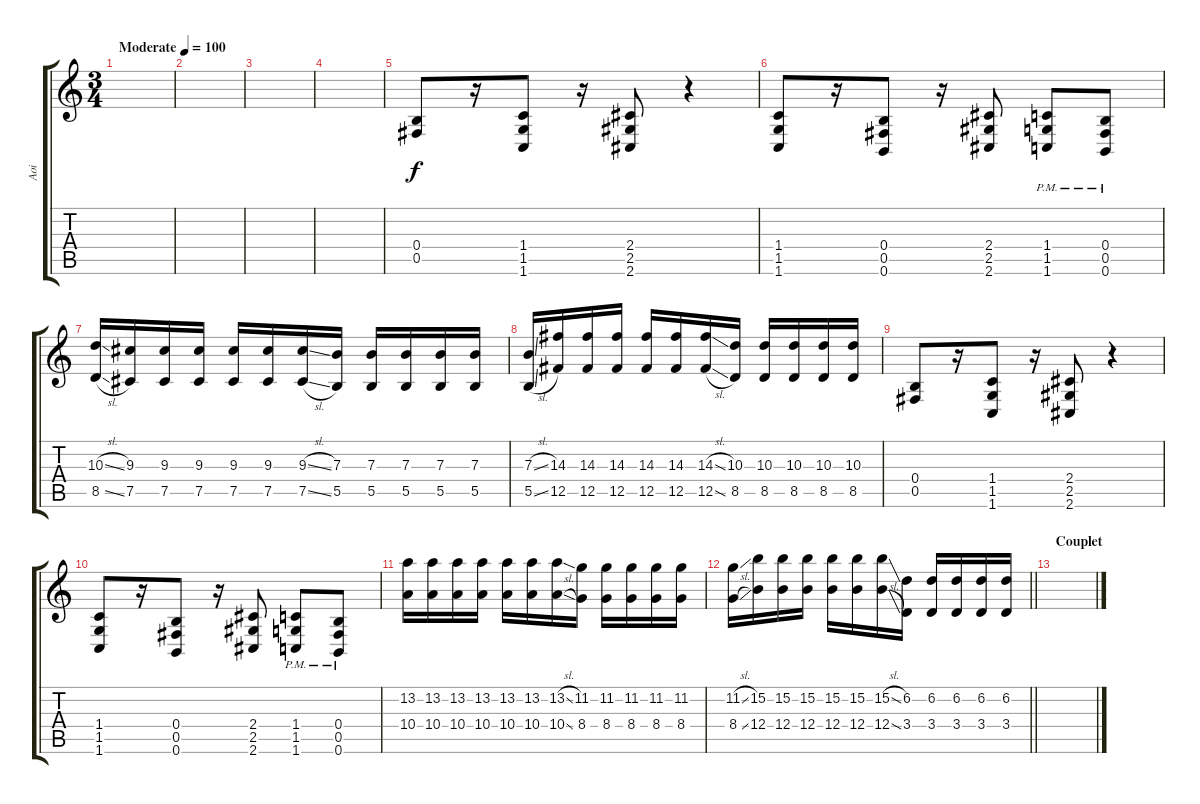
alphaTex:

\track ("Aoi" "Aoi") {instrument distortionguitar}
\staff {score tabs}
\tuning (Db4 Ab3 E3 B2 Gb2 B1) {hide}
\ts (3 4)
\tempo (100 "Moderate")
\clef g2
\ks c
|
|
|
|
(0.4 0.5).8 r.16 (1.4 1.5 1.6).8 r.16 (2.4 2.5 2.6).8 r.4 |
(1.4 1.5 1.6).8 r.16 (0.4 0.5 0.6).8 r.16 (2.4 2.5 2.6).8 (1.4{pm} 1.5{pm} 1.6{pm}).8 (0.4{pm} 0.5{pm} 0.6{pm}).8 |
(10.3{sl} 8.5{sl}).16 (9.3 7.5).16 (9.3 7.5).16 (9.3 7.5).16 (9.3 7.5).16 (9.3 7.5).16 (9.3{sl} 7.5{sl}).16 (7.3 5.5).16 (7.3 5.5).16 (7.3 5.5).16 (7.3 5.5).16 (7.3 5.5).16 |
(7.3{sl} 5.5{sl}).16 (14.3 12.5).16 (14.3 12.5).16 (14.3 12.5).16 (14.3 12.5).16 (14.3 12.5).16 (14.3{sl} 12.5{sl}).16 (10.3 8.5).16 (10.3 8.5).16 (10.3 8.5).16 (10.3 8.5).16 (10.3 8.5).16 |
(0.4 0.5).8 r.16 (1.4 1.5 1.6).8 r.16 (2.4 2.5 2.6).8 r.4 |
(1.4 1.5 1.6).8 r.16 (0.4 0.5 0.6).8 r.16 (2.4 2.5 2.6).8 (1.4{pm} 1.5{pm} 1.6{pm}).8 (0.4{pm} 0.5{pm} 0.6{pm}).8 |
(13.2 10.4).16 (13.2 10.4).16 (13.2 10.4).16 (13.2 10.4).16 (13.2 10.4).16 (13.2 10.4).16 (13.2{sl} 10.4{sl}).16 (11.2 8.4).16 (11.2 8.4).16 (11.2 8.4).16 (11.2 8.4).16 (11.2 8.4).16 |
\barLineRight lightlight
(11.2{sl} 8.4{sl}).16 (15.2 12.4).16 (15.2 12.4).16 (15.2 12.4).16 (15.2 12.4).16 (15.2 12.4).16 (15.2{sl} 12.4{sl}).16 (6.2 3.4).16 (6.2 3.4).16 (6.2 3.4).16 (6.2 3.4).16 (6.2 3.4).16 |
\section ("" "Couplet")
